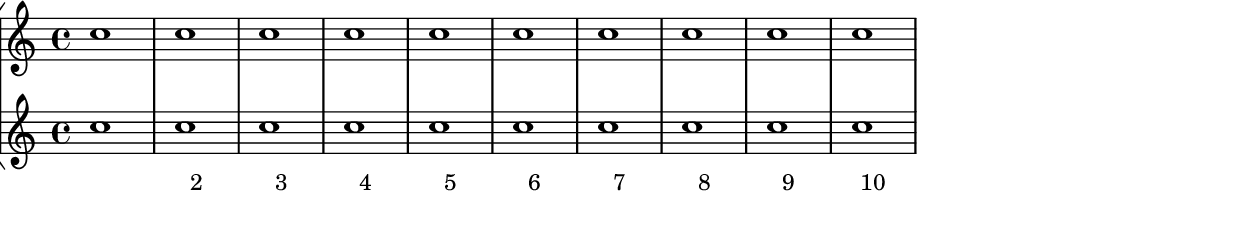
%% Generated by lilypond-book
%% Options: [exampleindent=10.16\mm,indent=0\mm,line-width=160\mm,paper-height=845.047\pt,paper-width=597.508\pt,papersize='(cons (* 597.508 pt) (* 845.047 pt))]
\include "lilypond-book-preamble.ly"


% ****************************************************************
% Start cut-&-pastable-section
% ****************************************************************

#(ly:set-option 'eps-box-padding 3.000000)



\paper {
  #(set-paper-size '(cons (* 597.508 pt) (* 845.047 pt)))
  indent = 0\mm
  line-width = 160\mm
  % offset the left padding, also add 1mm as lilypond creates cropped
  % images with a little space on the right
  line-width = #(- line-width (* mm  3.000000) (* mm 1))
}

\layout {
  
}




% ****************************************************************
% ly snippet:
% ****************************************************************
\sourcefilename "/lilypond-2.25.16/input/regression/centered-bar-numbers-down.ly"
\sourcefileline 0
\version "2.23.3"

\header {
  texidoc = "Measure-centered bar numbers may be placed beneath
the staves."
}

\layout {
  \context {
    \Score
    centerBarNumbers = ##t
    \override CenteredBarNumberLineSpanner.direction = #DOWN
  }
}

\new StaffGroup <<
  \repeat unfold 10 { c''1 }
  \repeat unfold 10 { c''1 }
>>


% ****************************************************************
% end ly snippet
% ****************************************************************
